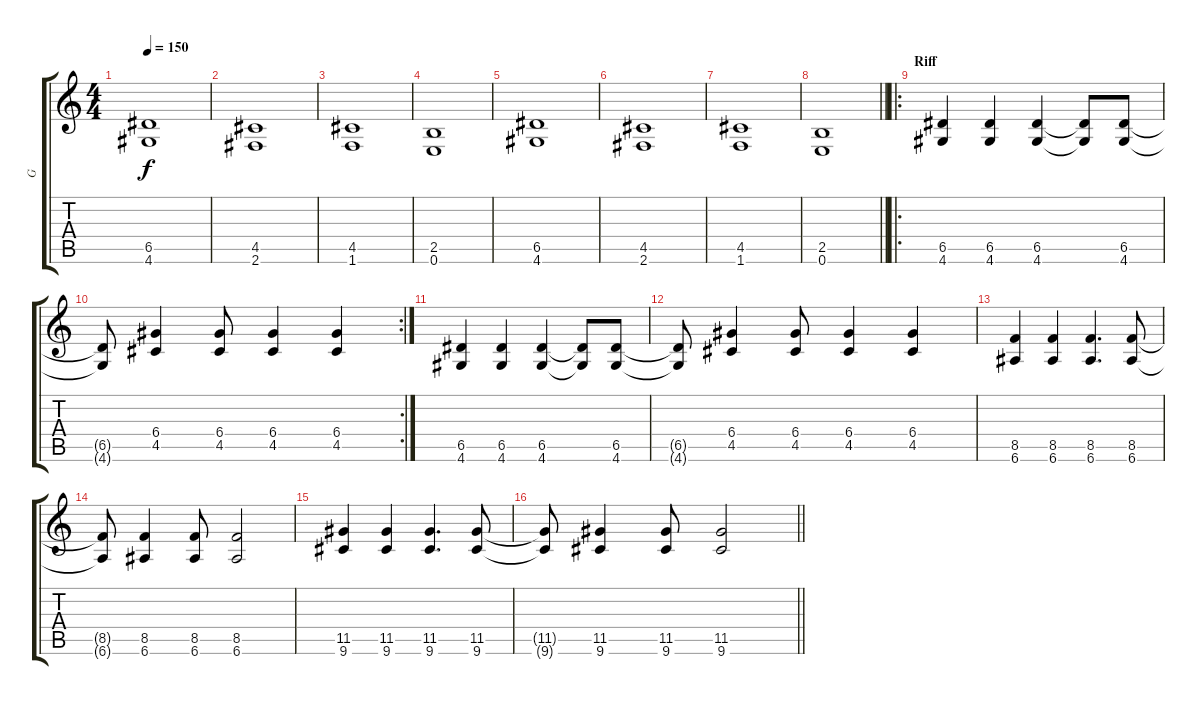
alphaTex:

\track ("G" "G") {instrument acousticguitarsteel}
\staff {score tabs}
\tuning (E4 B3 G3 D3 A2 E2) {hide}
\ts (4 4)
\tempo 150
\clef g2
\ks c
(6.5 4.6).1{dy f} |
(4.5 2.6).1 |
(4.5 1.6).1 |
(2.5 0.6).1 |
(6.5 4.6).1 |
(4.5 2.6).1 |
(4.5 1.6).1 |
\barLineRight lightlight
(2.5 0.6).1 |
\ro
\section ("" "Riff")
(6.5 4.6).4 (6.5 4.6).4 (6.5 4.6).4 (6.5{t} 4.6{t}).8 (6.5 4.6).8 |
\rc 2
(6.5{t} 4.6{t}).8 (6.4 4.5).4 (6.4 4.5).8 (6.4 4.5).4 (6.4 4.5).4 |
(6.5 4.6).4 (6.5 4.6).4 (6.5 4.6).4 (6.5{t} 4.6{t}).8 (6.5 4.6).8 |
(6.5{t} 4.6{t}).8 (6.4 4.5).4 (6.4 4.5).8 (6.4 4.5).4 (6.4 4.5).4 |
(8.5 6.6).4 (8.5 6.6).4 (8.5 6.6).4{d} (8.5 6.6).8 |
(8.5{t} 6.6{t}).8 (8.5 6.6).4 (8.5 6.6).8 (8.5 6.6).2 |
(11.5 9.6).4 (11.5 9.6).4 (11.5 9.6).4{d} (11.5 9.6).8 |
\barLineRight lightlight
(11.5{t} 9.6{t}).8 (11.5 9.6).4 (11.5 9.6).8 (11.5 9.6).2
